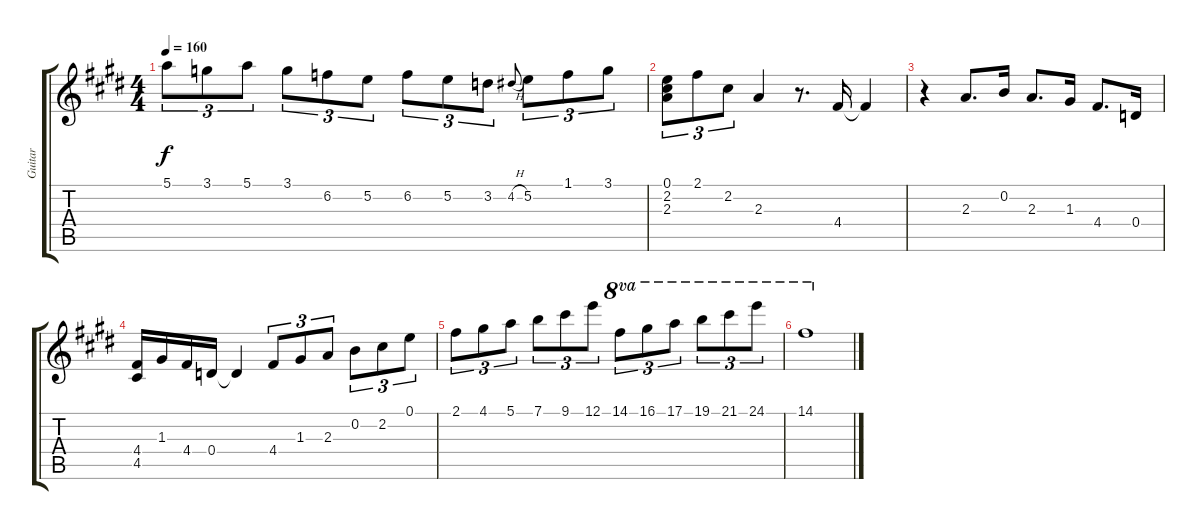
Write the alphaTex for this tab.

\track ("Guitar" "Guitar") {instrument acousticguitarsteel}
\staff {score tabs}
\tuning (E4 B3 G3 D3 A2 E2) {hide}
\ts (4 4)
\tempo 160
\clef g2
\ks e
5.1.8{tu (3 2) dy f} 3.1.8{tu (3 2)} 5.1.8{tu (3 2)} 3.1.8{tu (3 2)} 6.2.8{tu (3 2)} 5.2.8{tu (3 2)} 6.2.8{tu (3 2)} 5.2.8{tu (3 2)} 3.2.8{tu (3 2)} 4.2{h}.8{gr onbeat} 5.2.8{tu (3 2)} 1.1.8{tu (3 2)} 3.1.8{tu (3 2)} |
(0.1 2.2 2.3).8{tu (3 2)} 2.1.8{tu (3 2)} 2.2.8{tu (3 2)} 2.3.4 r.8{d} 4.4.16 4.4{t}.4 |
r.4 2.3.8{d} 0.2.16 2.3.8{d} 1.3.16 4.4.8{d} 0.4.16 |
(4.4 4.5).16 1.3.16 4.4.16 0.4.16 0.4{t}.4 4.4.8{tu (3 2)} 1.3.8{tu (3 2)} 2.3.8{tu (3 2)} 0.2.8{tu (3 2)} 2.2.8{tu (3 2)} 0.1.8{tu (3 2)} |
2.1.8{tu (3 2)} 4.1.8{tu (3 2)} 5.1.8{tu (3 2)} 7.1.8{tu (3 2)} 9.1.8{tu (3 2)} 12.1.8{tu (3 2)} 14.1.8{tu (3 2) ot 8va} 16.1.8{tu (3 2) ot 8va} 17.1.8{tu (3 2) ot 8va} 19.1.8{tu (3 2) ot 8va} 21.1.8{tu (3 2) ot 8va} 24.1.8{tu (3 2) ot 8va} |
14.1.1{ot 8va}
